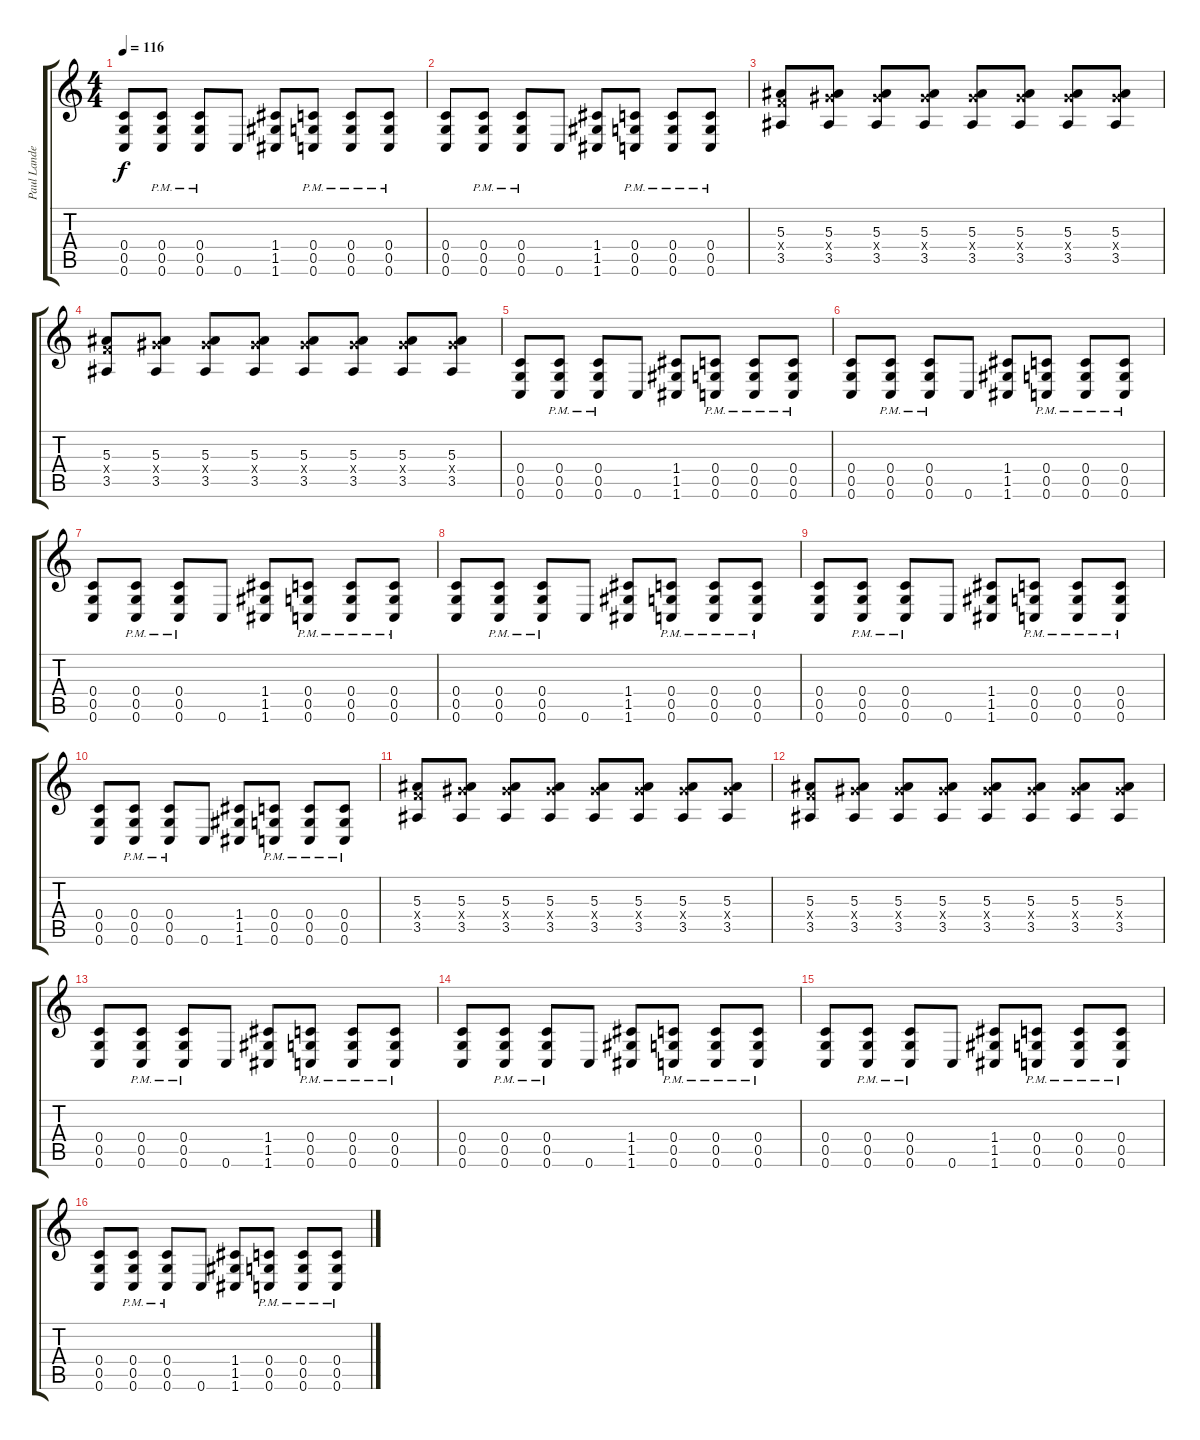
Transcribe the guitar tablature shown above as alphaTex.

\track ("Paul Landers" "Paul Lande") {instrument distortionguitar}
\staff {score tabs}
\tuning (D4 A3 F3 C3 G2 C2) {hide}
\ts (4 4)
\tempo 116
\clef g2
\ks c
(0.4 0.5 0.6).8{dy f} (0.4{pm} 0.5{pm} 0.6{pm}).8 (0.4{pm} 0.5{pm} 0.6{pm}).8 0.6.8 (1.4 1.5 1.6).8 (0.4{pm} 0.5{pm} 0.6{pm}).8 (0.4{pm} 0.5{pm} 0.6{pm}).8 (0.4 0.5 0.6{pm}).8 |
(0.4 0.5 0.6).8 (0.4{pm} 0.5{pm} 0.6{pm}).8 (0.4{pm} 0.5{pm} 0.6{pm}).8 0.6.8 (1.4 1.5 1.6).8 (0.4{pm} 0.5{pm} 0.6{pm}).8 (0.4{pm} 0.5{pm} 0.6{pm}).8 (0.4 0.5 0.6{pm}).8 |
(5.3 5.4{x} 3.5).8 (5.3 8.4{x} 3.5).8 (5.3 8.4{x} 3.5).8 (5.3 8.4{x} 3.5).8 (5.3 8.4{x} 3.5).8 (5.3 8.4{x} 3.5).8 (5.3 8.4{x} 3.5).8 (5.3 8.4{x} 3.5).8 |
(5.3 5.4{x} 3.5).8 (5.3 8.4{x} 3.5).8 (5.3 8.4{x} 3.5).8 (5.3 8.4{x} 3.5).8 (5.3 8.4{x} 3.5).8 (5.3 8.4{x} 3.5).8 (5.3 8.4{x} 3.5).8 (5.3 8.4{x} 3.5).8 |
(0.4 0.5 0.6).8 (0.4{pm} 0.5{pm} 0.6{pm}).8 (0.4{pm} 0.5{pm} 0.6{pm}).8 0.6.8 (1.4 1.5 1.6).8 (0.4{pm} 0.5{pm} 0.6{pm}).8 (0.4{pm} 0.5{pm} 0.6{pm}).8 (0.4 0.5 0.6{pm}).8 |
(0.4 0.5 0.6).8 (0.4{pm} 0.5{pm} 0.6{pm}).8 (0.4{pm} 0.5{pm} 0.6{pm}).8 0.6.8 (1.4 1.5 1.6).8 (0.4{pm} 0.5{pm} 0.6{pm}).8 (0.4{pm} 0.5{pm} 0.6{pm}).8 (0.4 0.5 0.6{pm}).8 |
(0.4 0.5 0.6).8 (0.4{pm} 0.5{pm} 0.6{pm}).8 (0.4{pm} 0.5{pm} 0.6{pm}).8 0.6.8 (1.4 1.5 1.6).8 (0.4{pm} 0.5{pm} 0.6{pm}).8 (0.4{pm} 0.5{pm} 0.6{pm}).8 (0.4 0.5 0.6{pm}).8 |
(0.4 0.5 0.6).8 (0.4{pm} 0.5{pm} 0.6{pm}).8 (0.4{pm} 0.5{pm} 0.6{pm}).8 0.6.8 (1.4 1.5 1.6).8 (0.4{pm} 0.5{pm} 0.6{pm}).8 (0.4{pm} 0.5{pm} 0.6{pm}).8 (0.4 0.5 0.6{pm}).8 |
(0.4 0.5 0.6).8 (0.4{pm} 0.5{pm} 0.6{pm}).8 (0.4{pm} 0.5{pm} 0.6{pm}).8 0.6.8 (1.4 1.5 1.6).8 (0.4{pm} 0.5{pm} 0.6{pm}).8 (0.4{pm} 0.5{pm} 0.6{pm}).8 (0.4 0.5 0.6{pm}).8 |
(0.4 0.5 0.6).8 (0.4{pm} 0.5{pm} 0.6{pm}).8 (0.4{pm} 0.5{pm} 0.6{pm}).8 0.6.8 (1.4 1.5 1.6).8 (0.4{pm} 0.5{pm} 0.6{pm}).8 (0.4{pm} 0.5{pm} 0.6{pm}).8 (0.4 0.5 0.6{pm}).8 |
(5.3 5.4{x} 3.5).8 (5.3 8.4{x} 3.5).8 (5.3 8.4{x} 3.5).8 (5.3 8.4{x} 3.5).8 (5.3 8.4{x} 3.5).8 (5.3 8.4{x} 3.5).8 (5.3 8.4{x} 3.5).8 (5.3 8.4{x} 3.5).8 |
(5.3 5.4{x} 3.5).8 (5.3 8.4{x} 3.5).8 (5.3 8.4{x} 3.5).8 (5.3 8.4{x} 3.5).8 (5.3 8.4{x} 3.5).8 (5.3 8.4{x} 3.5).8 (5.3 8.4{x} 3.5).8 (5.3 8.4{x} 3.5).8 |
(0.4 0.5 0.6).8 (0.4{pm} 0.5{pm} 0.6{pm}).8 (0.4{pm} 0.5{pm} 0.6{pm}).8 0.6.8 (1.4 1.5 1.6).8 (0.4{pm} 0.5{pm} 0.6{pm}).8 (0.4{pm} 0.5{pm} 0.6{pm}).8 (0.4 0.5 0.6{pm}).8 |
(0.4 0.5 0.6).8 (0.4{pm} 0.5{pm} 0.6{pm}).8 (0.4{pm} 0.5{pm} 0.6{pm}).8 0.6.8 (1.4 1.5 1.6).8 (0.4{pm} 0.5{pm} 0.6{pm}).8 (0.4{pm} 0.5{pm} 0.6{pm}).8 (0.4 0.5 0.6{pm}).8 |
(0.4 0.5 0.6).8 (0.4{pm} 0.5{pm} 0.6{pm}).8 (0.4{pm} 0.5{pm} 0.6{pm}).8 0.6.8 (1.4 1.5 1.6).8 (0.4{pm} 0.5{pm} 0.6{pm}).8 (0.4{pm} 0.5{pm} 0.6{pm}).8 (0.4 0.5 0.6{pm}).8 |
(0.4 0.5 0.6).8 (0.4{pm} 0.5{pm} 0.6{pm}).8 (0.4{pm} 0.5{pm} 0.6{pm}).8 0.6.8 (1.4 1.5 1.6).8 (0.4{pm} 0.5{pm} 0.6{pm}).8 (0.4{pm} 0.5{pm} 0.6{pm}).8 (0.4 0.5 0.6{pm}).8
